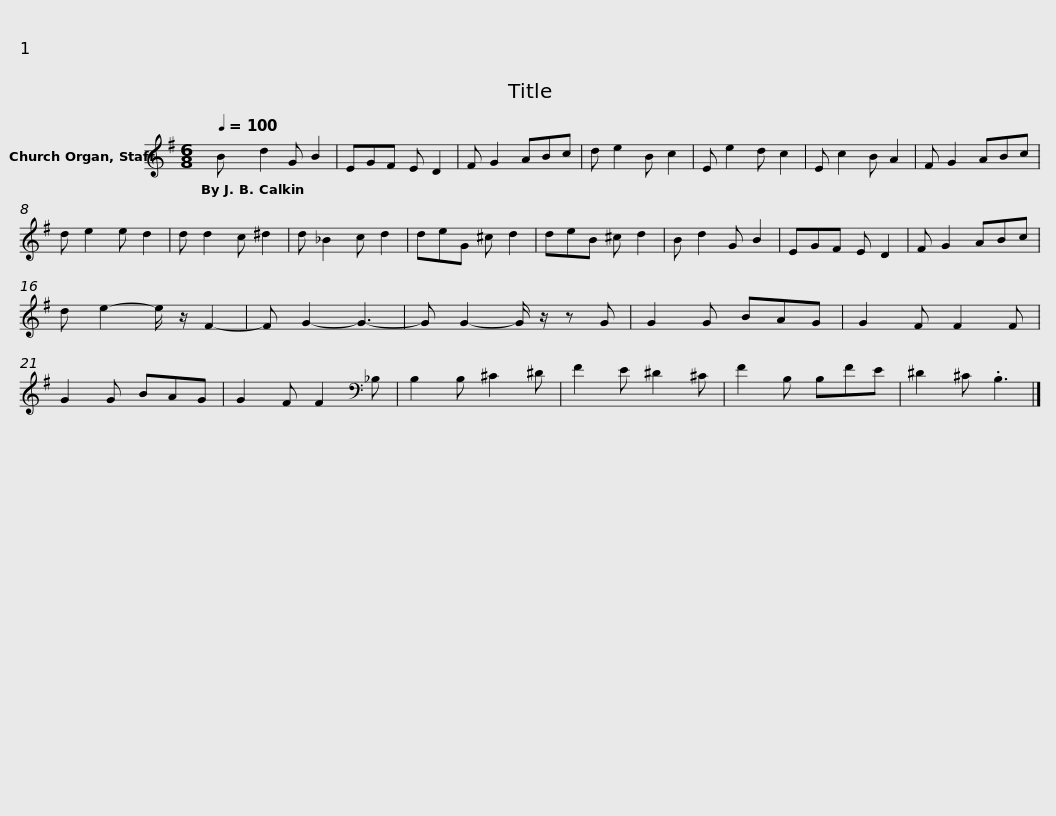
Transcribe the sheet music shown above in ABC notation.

X:1
L:1/8
Q:1/4=100
M:6/8
I:linebreak $
K:G
V:1 treble
V:1
 B d2 G B2 | EGF E D2 | F G2 ABc | d e2 B c2 | E e2 d c2 | %5
 E c2 B A2 | F G2 ABc | d e2 e d2 | d d2 c ^d2 |$ d _B2 c d2 | %10
 deG ^c d2 | deB ^c d2 | B d2 G B2 | EGF E D2 | F G2 ABc | %15
 d e2- e/ z/ F2- | F G2- G3- |$ G G2- G/ z/ z G | G2 G BAG | G2 F F2 F | %20
 G2 G BAG | G2 F F2[K:bass] _B, | B,2 B, ^C2 ^D | F2 E ^D2 ^C |$ F2 B, B,FE | %25
 ^D2 ^C .B,3 |] %26
